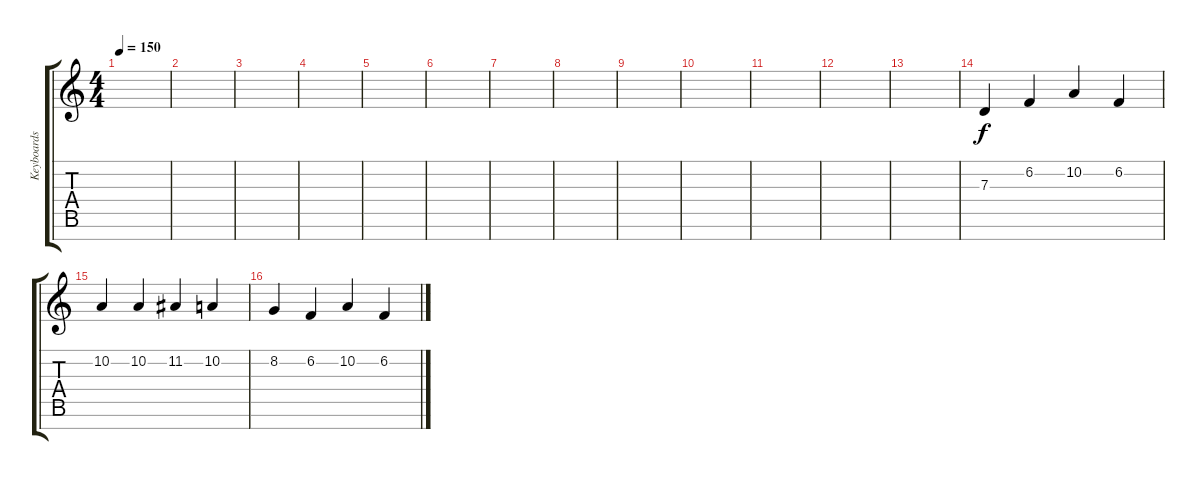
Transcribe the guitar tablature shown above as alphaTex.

\track ("Keyboards" "Keyboards") {instrument stringensemble1}
\staff {score tabs}
\tuning (E4 B3 G3 D3 A2 E2 B1) {hide}
\ts (4 4)
\tempo 150
\clef g2
\ks c
|
|
|
|
|
|
|
|
|
|
|
|
|
7.3.4 6.2.4 10.2.4 6.2.4 |
10.2.4 10.2.4 11.2.4 10.2.4 |
8.2.4 6.2.4 10.2.4 6.2.4
